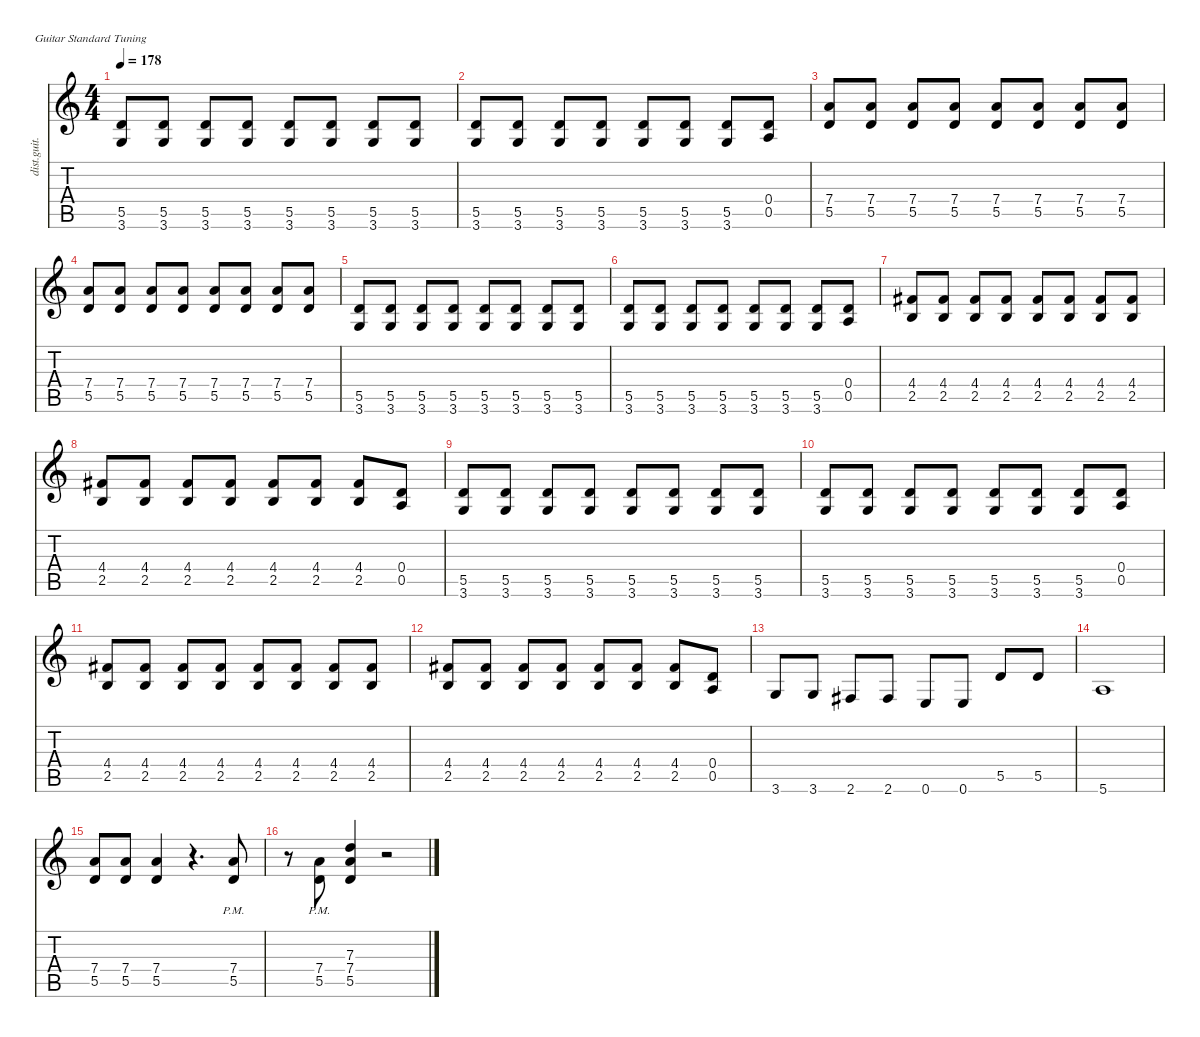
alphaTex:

\defaultSystemsLayout 4
\hideDynamics
\bracketExtendMode nobrackets
\otherSystemsTrackNameOrientation horizontal
\track ("Guitar" "dist.guit.") {mute instrument distortionguitar}
\staff {score tabs}
\tuning (E4 B3 G3 D3 A2 E2)
\ts (4 4)
\tempo 178
\clef g2
\ks c
(5.5 3.6).8{dy f beam Up} (5.5 3.6).8{beam Up} (5.5 3.6).8{beam Up} (5.5 3.6).8{beam Up} (5.5 3.6).8{beam Up} (5.5 3.6).8{beam Up} (5.5 3.6).8{beam Up} (5.5 3.6).8{beam Up} |
(5.5 3.6).8{beam Up} (5.5 3.6).8{beam Up} (5.5 3.6).8{beam Up} (5.5 3.6).8{beam Up} (5.5 3.6).8{beam Up} (5.5 3.6).8{beam Up} (5.5 3.6).8{beam Up} (0.4 0.5).8{beam Up} |
(7.4 5.5).8{beam Up} (7.4 5.5).8{beam Up} (7.4 5.5).8{beam Up} (7.4 5.5).8{beam Up} (7.4 5.5).8{beam Up} (7.4 5.5).8{beam Up} (7.4 5.5).8{beam Up} (7.4 5.5).8{beam Up} |
(7.4 5.5).8{beam Up} (7.4 5.5).8{beam Up} (7.4 5.5).8{beam Up} (7.4 5.5).8{beam Up} (7.4 5.5).8{beam Up} (7.4 5.5).8{beam Up} (7.4 5.5).8{beam Up} (7.4 5.5).8{beam Up} |
(5.5 3.6).8{beam Up} (5.5 3.6).8{beam Up} (5.5 3.6).8{beam Up} (5.5 3.6).8{beam Up} (5.5 3.6).8{beam Up} (5.5 3.6).8{beam Up} (5.5 3.6).8{beam Up} (5.5 3.6).8{beam Up} |
(5.5 3.6).8{beam Up} (5.5 3.6).8{beam Up} (5.5 3.6).8{beam Up} (5.5 3.6).8{beam Up} (5.5 3.6).8{beam Up} (5.5 3.6).8{beam Up} (5.5 3.6).8{beam Up} (0.4 0.5).8{beam Up} |
(4.4{acc #} 2.5).8{beam Up} (4.4{acc #} 2.5).8{beam Up} (4.4{acc #} 2.5).8{beam Up} (4.4{acc #} 2.5).8{beam Up} (4.4{acc #} 2.5).8{beam Up} (4.4{acc #} 2.5).8{beam Up} (4.4{acc #} 2.5).8{beam Up} (4.4{acc #} 2.5).8{beam Up} |
(4.4{acc #} 2.5).8{beam Up} (4.4{acc #} 2.5).8{beam Up} (4.4{acc #} 2.5).8{beam Up} (4.4{acc #} 2.5).8{beam Up} (4.4{acc #} 2.5).8{beam Up} (4.4{acc #} 2.5).8{beam Up} (4.4{acc #} 2.5).8{beam Up} (0.4 0.5).8{beam Up} |
(5.5 3.6).8{beam Up} (5.5 3.6).8{beam Up} (5.5 3.6).8{beam Up} (5.5 3.6).8{beam Up} (5.5 3.6).8{beam Up} (5.5 3.6).8{beam Up} (5.5 3.6).8{beam Up} (5.5 3.6).8{beam Up} |
(5.5 3.6).8{beam Up} (5.5 3.6).8{beam Up} (5.5 3.6).8{beam Up} (5.5 3.6).8{beam Up} (5.5 3.6).8{beam Up} (5.5 3.6).8{beam Up} (5.5 3.6).8{beam Up} (0.4 0.5).8{beam Up} |
(4.4{acc #} 2.5).8{beam Up} (4.4{acc #} 2.5).8{beam Up} (4.4{acc #} 2.5).8{beam Up} (4.4{acc #} 2.5).8{beam Up} (4.4{acc #} 2.5).8{beam Up} (4.4{acc #} 2.5).8{beam Up} (4.4{acc #} 2.5).8{beam Up} (4.4{acc #} 2.5).8{beam Up} |
(4.4{acc #} 2.5).8{beam Up} (4.4{acc #} 2.5).8{beam Up} (4.4{acc #} 2.5).8{beam Up} (4.4{acc #} 2.5).8{beam Up} (4.4{acc #} 2.5).8{beam Up} (4.4{acc #} 2.5).8{beam Up} (4.4{acc #} 2.5).8{beam Up} (0.4 0.5).8{beam Up} |
3.6.8{beam Up} 3.6.8{beam Up} 2.6{acc #}.8{beam Up} 2.6{acc #}.8{beam Up} 0.6.8{beam Up} 0.6.8{beam Up} 5.5.8{beam Up} 5.5.8{beam Up} |
5.6.1{beam Up} |
(7.4 5.5).8{beam Up} (7.4 5.5).8{beam Up} (7.4 5.5).4{beam Up} r.4{d beam Up} (7.4{pm} 5.5{pm}).8{beam Up} |
r.8{beam Down} (7.4{pm} 5.5{pm}).8{beam Up} (7.3 7.4 5.5).4{beam Up} r.2{beam Up}
